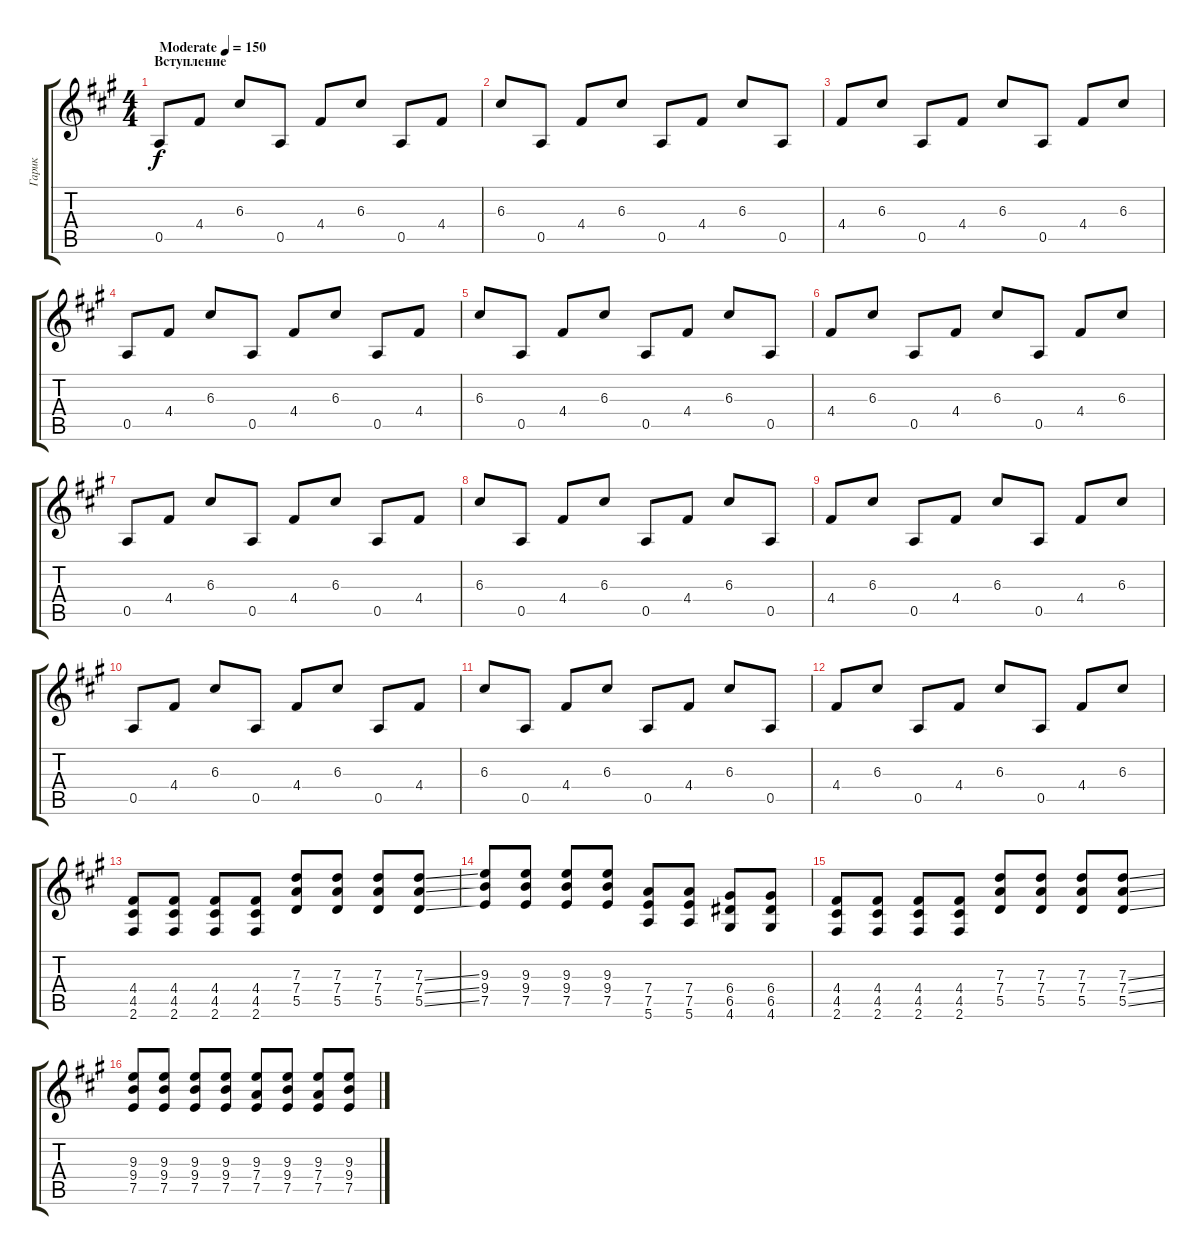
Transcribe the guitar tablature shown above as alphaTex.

\track ("Гарик" "Гарик") {instrument electricguitarclean}
\staff {score tabs}
\tuning (E4 B3 G3 D3 A2 E2) {hide}
\ts (4 4)
\section ("" "Вступление")
\tempo (150 "Moderate")
\clef g2
\ks f#minor
0.5.8{dy f volume 5 instrument electricguitarclean} 4.4.8{volume 13} 6.3.8 0.5.8 4.4.8 6.3.8 0.5.8 4.4.8 |
6.3.8 0.5.8 4.4.8 6.3.8 0.5.8 4.4.8 6.3.8 0.5.8 |
4.4.8 6.3.8 0.5.8 4.4.8 6.3.8 0.5.8 4.4.8 6.3.8 |
0.5.8 4.4.8 6.3.8 0.5.8 4.4.8 6.3.8 0.5.8 4.4.8 |
6.3.8 0.5.8 4.4.8 6.3.8 0.5.8 4.4.8 6.3.8 0.5.8 |
4.4.8 6.3.8 0.5.8 4.4.8 6.3.8 0.5.8 4.4.8 6.3.8 |
0.5.8 4.4.8 6.3.8 0.5.8 4.4.8 6.3.8 0.5.8 4.4.8 |
6.3.8 0.5.8 4.4.8 6.3.8 0.5.8 4.4.8 6.3.8 0.5.8 |
4.4.8 6.3.8 0.5.8 4.4.8 6.3.8 0.5.8 4.4.8 6.3.8 |
0.5.8 4.4.8 6.3.8 0.5.8 4.4.8 6.3.8 0.5.8 4.4.8 |
6.3.8 0.5.8 4.4.8 6.3.8 0.5.8 4.4.8 6.3.8 0.5.8 |
4.4.8 6.3.8 0.5.8 4.4.8 6.3.8 0.5.8 4.4.8 6.3.8 |
(4.4 4.5 2.6).8{volume 16 instrument distortionguitar} (4.4 4.5 2.6).8 (4.4 4.5 2.6).8 (4.4 4.5 2.6).8 (7.3 7.4 5.5).8 (7.3 7.4 5.5).8 (7.3 7.4 5.5).8 (7.3{ss} 7.4{ss} 5.5{ss}).8 |
(9.3 9.4 7.5).8 (9.3 9.4 7.5).8 (9.3 9.4 7.5).8 (9.3 9.4 7.5).8 (7.4 7.5 5.6).8 (7.4 7.5 5.6).8 (6.4 6.5 4.6).8 (6.4 6.5 4.6).8 |
(4.4 4.5 2.6).8 (4.4 4.5 2.6).8 (4.4 4.5 2.6).8 (4.4 4.5 2.6).8 (7.3 7.4 5.5).8 (7.3 7.4 5.5).8 (7.3 7.4 5.5).8 (7.3{ss} 7.4{ss} 5.5{ss}).8 |
(9.3 9.4 7.5).8 (9.3 9.4 7.5).8 (9.3 9.4 7.5).8 (9.3 9.4 7.5).8 (9.3 7.4 7.5).8 (9.3 9.4 7.5).8 (9.3 7.4 7.5).8 (9.3 9.4 7.5).8
